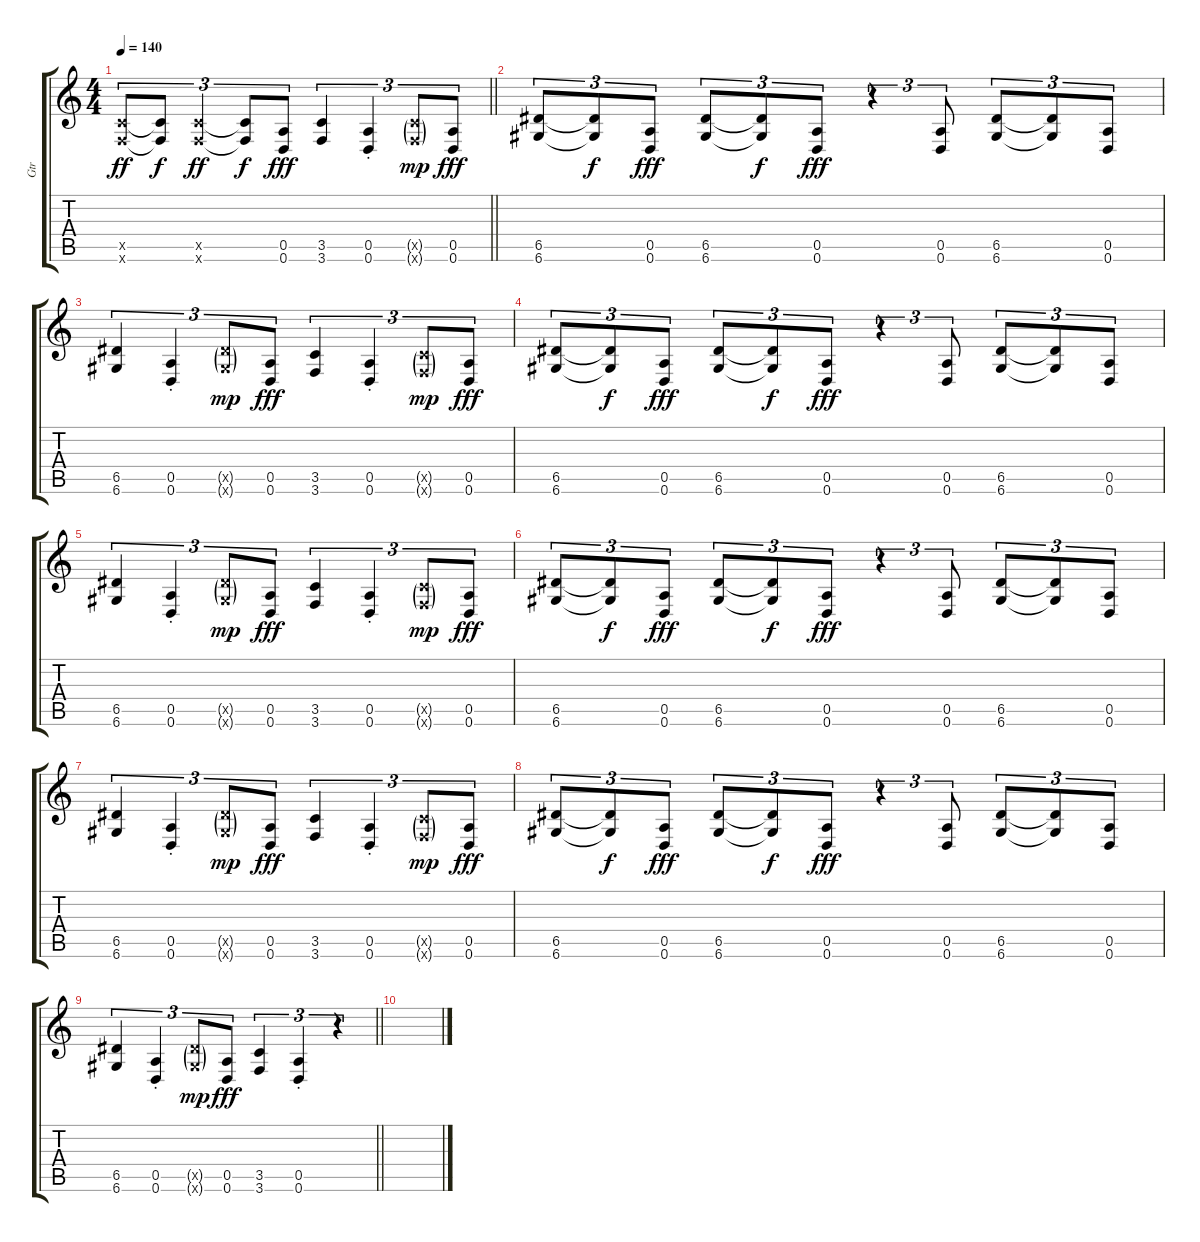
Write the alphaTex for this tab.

\track ("Gtr" "Gtr") {instrument distortionguitar}
\staff {score tabs}
\tuning (E4 B3 G3 D3 A2 D2) {hide}
\ts (4 4)
\tempo 140
\clef g2
\barLineRight lightlight
\ks c
(3.5{x} 3.6{x}).8{tu (3 2) dy ff} (3.5{t} 3.6{t}).8{tu (3 2) dy f} (3.5{x} 3.6{x}).4{tu (3 2) dy ff} (3.5{t} 3.6{t}).8{tu (3 2) dy f} (0.5 0.6).8{tu (3 2) dy fff} (3.5 3.6).4{tu (3 2)} (0.5{st} 0.6{st}).4{tu (3 2)} (3.5{g x} 3.6{g x}).8{tu (3 2) dy mp} (0.5 0.6).8{tu (3 2) dy fff} |
\section ("" "")
(6.5 6.6).8{tu (3 2)} (6.5{t} 6.6{t}).8{tu (3 2) dy f} (0.5 0.6).8{tu (3 2) dy fff} (6.5 6.6).8{tu (3 2)} (6.5{t} 6.6{t}).8{tu (3 2) dy f} (0.5 0.6).8{tu (3 2) dy fff} r.4{tu (3 2)} (0.5 0.6).8{tu (3 2)} (6.5 6.6).8{tu (3 2)} (6.5{t} 6.6{t}).8{tu (3 2)} (0.5 0.6).8{tu (3 2)} |
(6.5 6.6).4{tu (3 2)} (0.5{st} 0.6{st}).4{tu (3 2)} (6.5{g x} 6.6{g x}).8{tu (3 2) dy mp} (0.5 0.6).8{tu (3 2) dy fff} (3.5 3.6).4{tu (3 2)} (0.5{st} 0.6{st}).4{tu (3 2)} (3.5{g x} 3.6{g x}).8{tu (3 2) dy mp} (0.5 0.6).8{tu (3 2) dy fff} |
(6.5 6.6).8{tu (3 2)} (6.5{t} 6.6{t}).8{tu (3 2) dy f} (0.5 0.6).8{tu (3 2) dy fff} (6.5 6.6).8{tu (3 2)} (6.5{t} 6.6{t}).8{tu (3 2) dy f} (0.5 0.6).8{tu (3 2) dy fff} r.4{tu (3 2)} (0.5 0.6).8{tu (3 2)} (6.5 6.6).8{tu (3 2)} (6.5{t} 6.6{t}).8{tu (3 2)} (0.5 0.6).8{tu (3 2)} |
(6.5 6.6).4{tu (3 2)} (0.5{st} 0.6{st}).4{tu (3 2)} (6.5{g x} 6.6{g x}).8{tu (3 2) dy mp} (0.5 0.6).8{tu (3 2) dy fff} (3.5 3.6).4{tu (3 2)} (0.5{st} 0.6{st}).4{tu (3 2)} (3.5{g x} 3.6{g x}).8{tu (3 2) dy mp} (0.5 0.6).8{tu (3 2) dy fff} |
(6.5 6.6).8{tu (3 2)} (6.5{t} 6.6{t}).8{tu (3 2) dy f} (0.5 0.6).8{tu (3 2) dy fff} (6.5 6.6).8{tu (3 2)} (6.5{t} 6.6{t}).8{tu (3 2) dy f} (0.5 0.6).8{tu (3 2) dy fff} r.4{tu (3 2)} (0.5 0.6).8{tu (3 2)} (6.5 6.6).8{tu (3 2)} (6.5{t} 6.6{t}).8{tu (3 2)} (0.5 0.6).8{tu (3 2)} |
(6.5 6.6).4{tu (3 2)} (0.5{st} 0.6{st}).4{tu (3 2)} (6.5{g x} 6.6{g x}).8{tu (3 2) dy mp} (0.5 0.6).8{tu (3 2) dy fff} (3.5 3.6).4{tu (3 2)} (0.5{st} 0.6{st}).4{tu (3 2)} (3.5{g x} 3.6{g x}).8{tu (3 2) dy mp} (0.5 0.6).8{tu (3 2) dy fff} |
(6.5 6.6).8{tu (3 2)} (6.5{t} 6.6{t}).8{tu (3 2) dy f} (0.5 0.6).8{tu (3 2) dy fff} (6.5 6.6).8{tu (3 2)} (6.5{t} 6.6{t}).8{tu (3 2) dy f} (0.5 0.6).8{tu (3 2) dy fff} r.4{tu (3 2)} (0.5 0.6).8{tu (3 2)} (6.5 6.6).8{tu (3 2)} (6.5{t} 6.6{t}).8{tu (3 2)} (0.5 0.6).8{tu (3 2)} |
\barLineRight lightlight
(6.5 6.6).4{tu (3 2)} (0.5{st} 0.6{st}).4{tu (3 2)} (6.5{g x} 6.6{g x}).8{tu (3 2) dy mp} (0.5 0.6).8{tu (3 2) dy fff} (3.5 3.6).4{tu (3 2)} (0.5{st} 0.6{st}).4{tu (3 2)} r.4{tu (3 2)} |
\section ("" "")
